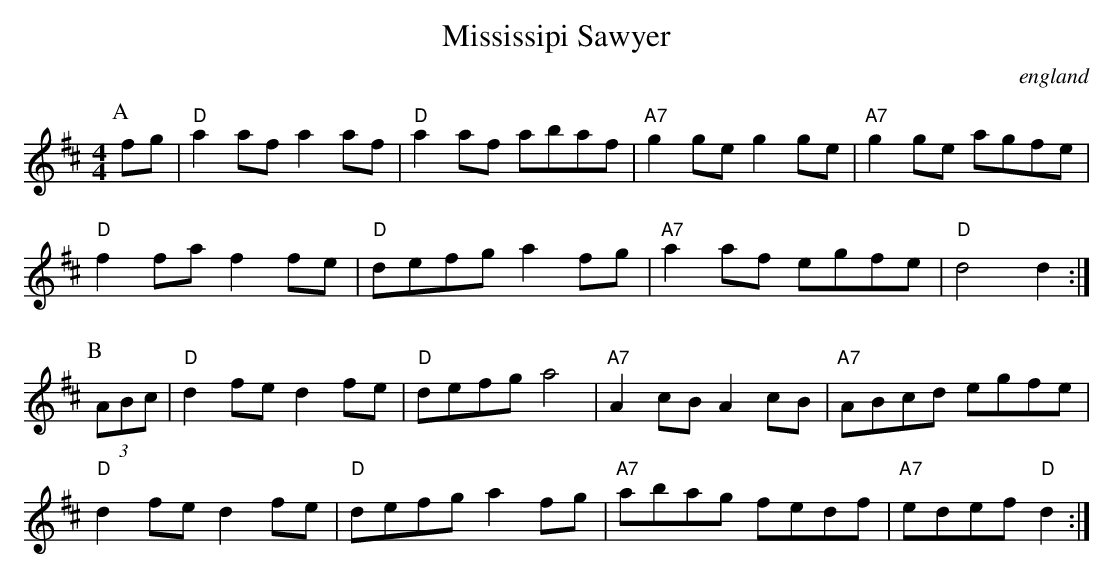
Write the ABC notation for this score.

X:1
T:Mississipi Sawyer
O:england
M:4/4
L:1/4
K:D
P:A
f/2g/2|"D"aa/2f/2 aa/2f/2|"D"aa/2f/2 a/2b/2a/2f/2|"A7"gg/2e/2 gg/2e/2|\
"A7"gg/2e/2 a/2g/2f/2e/2|
"D"ff/2a/2 ff/2e/2|"D"d/2e/2f/2g/2 af/2g/2|"A7"aa/2f/2 e/2g/2f/2e/2|"D"d2 d:|
P:B
(3A/2B/2c/2|"D"df/2e/2 df/2e/2|"D"d/2e/2f/2g/2 a2|"A7"Ac/2B/2 Ac/2B/2|\
"A7"A/2B/2c/2d/2 e/2g/2f/2e/2|
"D"df/2e/2 df/2e/2|"D"d/2e/2f/2g/2 af/2g/2|"A7"a/2b/2a/2g/2 f/2e/2d/2f/2|\
"A7"e/2d/2e/2f/2 "D"d:|
